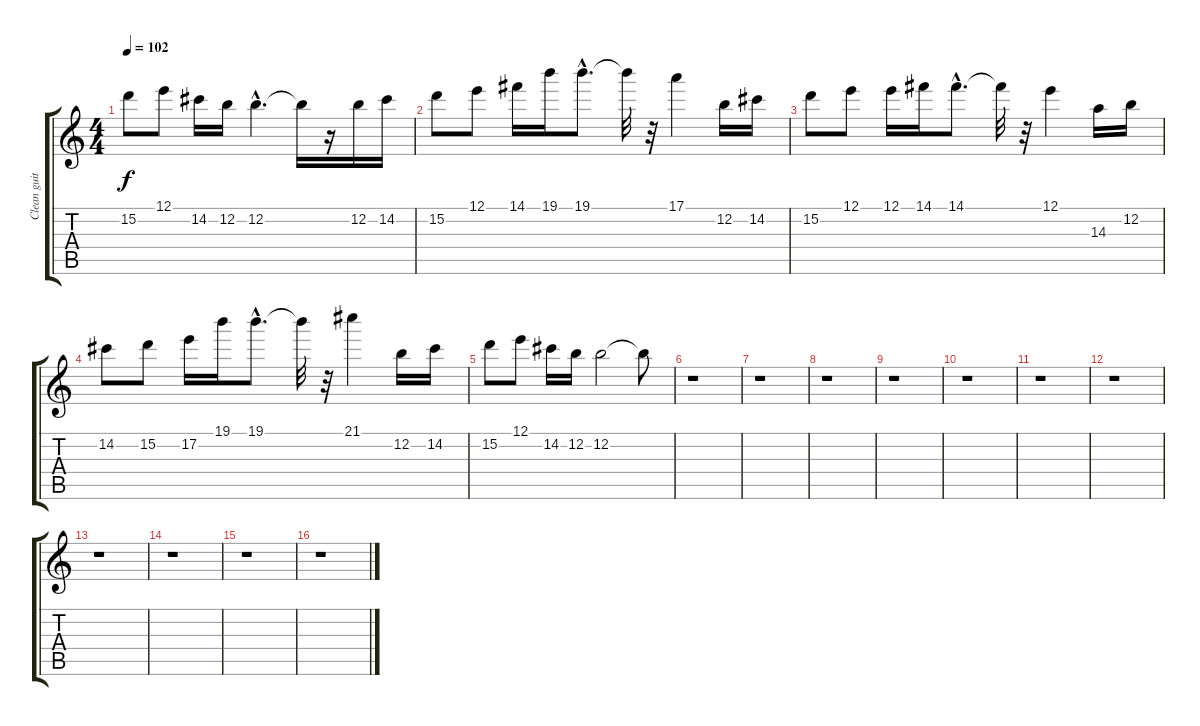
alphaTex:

\track ("Clean guitar" "Clean guit") {instrument electricguitarclean}
\staff {score tabs}
\tuning (E4 B3 G3 D3 A2 E2) {hide}
\ts (4 4)
\tempo 102
\clef g2
\ks c
15.2.8{dy f} 12.1.8 14.2.16 12.2.16 12.2{hac}.4{d} 12.2{t}.16 r.16 12.2.16 14.2.16 |
15.2.8 12.1.8 14.1.16 19.1.16 19.1{hac}.8{d} 19.1{t}.32 r.32 17.1.4 12.2.16 14.2.16 |
15.2.8 12.1.8 12.1.16 14.1.16 14.1{hac}.8{d} 14.1{t}.32 r.32 12.1.4 14.3.16 12.2.16 |
14.2.8 15.2.8 17.2.16 19.1.16 19.1{hac}.8{d} 19.1{t}.32 r.32 21.1.4 12.2.16 14.2.16 |
15.2.8 12.1.8 14.2.16 12.2.16 12.2.2 12.2{t}.8 |
r.1 |
r.1 |
r.1 |
r.1 |
r.1 |
r.1 |
r.1 |
r.1 |
r.1 |
r.1 |
r.1
